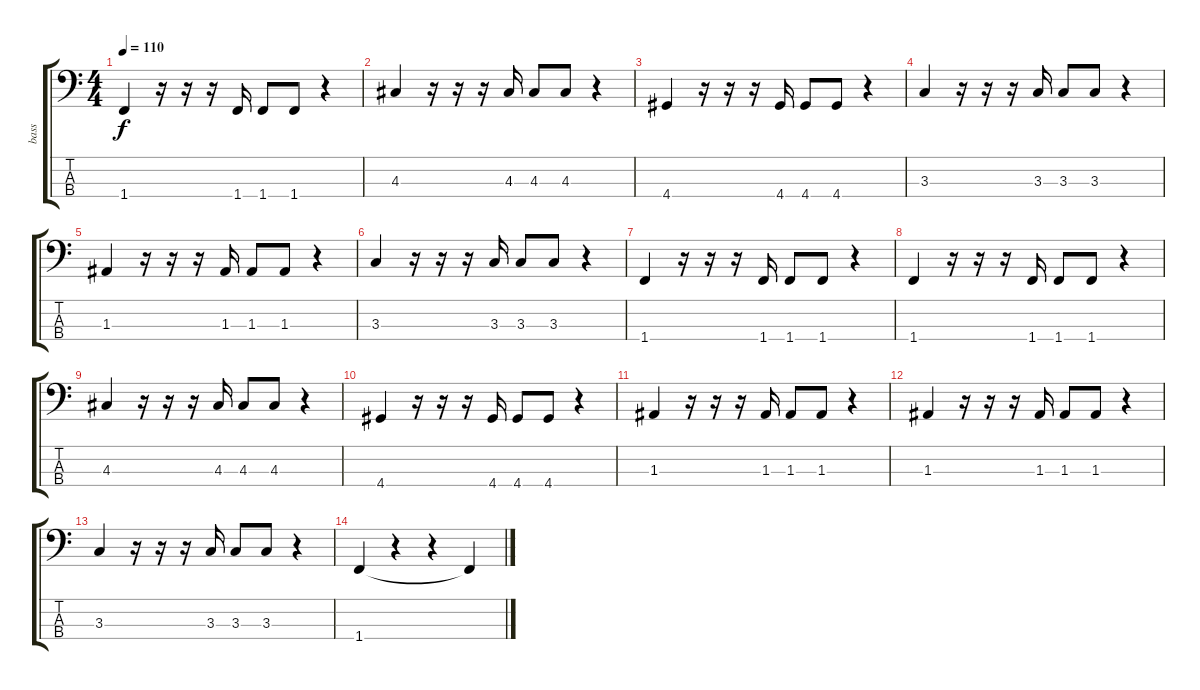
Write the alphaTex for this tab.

\track ("bass" "bass") {instrument electricbassfinger}
\staff {score tabs}
\tuning (G2 D2 A1 E1) {hide}
\ts (4 4)
\tempo 110
\clef f4
\ks c
1.4.4{dy f} r.16 r.16 r.16 1.4.16 1.4.8 1.4.8 r.4 |
4.3.4 r.16 r.16 r.16 4.3.16 4.3.8 4.3.8 r.4 |
4.4.4 r.16 r.16 r.16 4.4.16 4.4.8 4.4.8 r.4 |
3.3.4 r.16 r.16 r.16 3.3.16 3.3.8 3.3.8 r.4 |
1.3.4 r.16 r.16 r.16 1.3.16 1.3.8 1.3.8 r.4 |
3.3.4 r.16 r.16 r.16 3.3.16 3.3.8 3.3.8 r.4 |
1.4.4 r.16 r.16 r.16 1.4.16 1.4.8 1.4.8 r.4 |
1.4.4 r.16 r.16 r.16 1.4.16 1.4.8 1.4.8 r.4 |
4.3.4 r.16 r.16 r.16 4.3.16 4.3.8 4.3.8 r.4 |
4.4.4 r.16 r.16 r.16 4.4.16 4.4.8 4.4.8 r.4 |
1.3.4 r.16 r.16 r.16 1.3.16 1.3.8 1.3.8 r.4 |
1.3.4 r.16 r.16 r.16 1.3.16 1.3.8 1.3.8 r.4 |
3.3.4 r.16 r.16 r.16 3.3.16 3.3.8 3.3.8 r.4 |
1.4.4 r.4 r.4 1.4{t}.4
